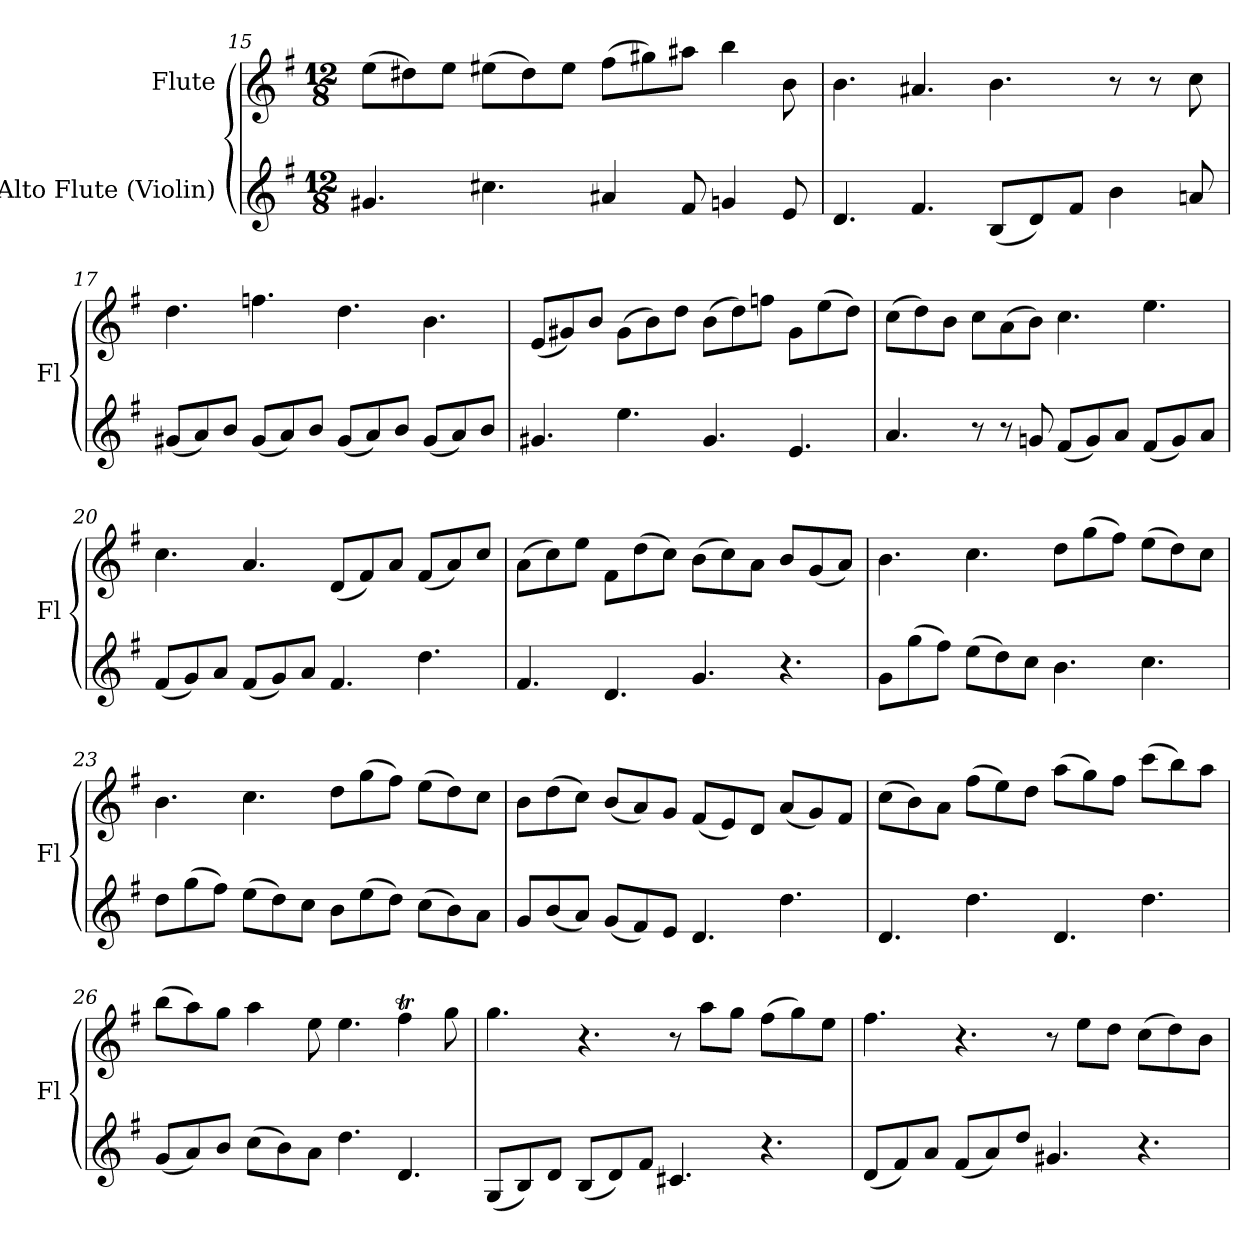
**kern	**kern
*part2	*part1
*staff2	*staff1
*I"Alto Flute  (Violin)	*I"Flute
*I'Fl	*I'Fl
*clefG2	*clefG2
*k[f#]	*k[f#]
*e:	*e:
*M12/8	*M12/8
=15	=15
4.g#X/	(8ee\L
.	8dd#X\)
.	8ee\J
4.cc#X\	(8ee#X\L
.	8dd#\)
.	8ee#\J
4a#X/	(8ff#\L
.	8gg#X\)
8f#/	8aa#X\J
4gn/	4bb\
8e/	8b\
!!LO:LB:g=z
=16	=16
4.d/	4.b\
4.f#/	4.a#X/
(8B/L	4.b\
8d/)	.
8f#/J	.
4b\	8r
.	8r
8an/	8cc\
=17	=17
(8g#X/L	4.dd\
8a/)	.
8b/J	.
(8g#/L	4.ffn\
8a/)	.
8b/J	.
(8g#/L	4.dd\
8a/)	.
8b/J	.
(8g#/L	4.b\
8a/)	.
8b/J	.
=18	=18
4.g#X/	(8e/L
.	8g#X/)
.	8b/J
4.ee\	(8g#\L
.	8b\)
.	8dd\J
4.g#/	(8b\L
.	8dd\)
.	8ffn\J
4.e/	8g#\L
.	(8ee\
.	8dd\J)
!!LO:LB:g=z
=19	=19
4.a/	(8cc\L
.	8dd\)
.	8b\J
8r	8cc\L
8r	(8a\
8gn/	8b\J)
(8f#/L	4.cc\
8g/)	.
8a/J	.
(8f#/L	4.ee\
8g/)	.
8a/J	.
=20	=20
(8f#/L	4.cc\
8g/)	.
8a/J	.
(8f#/L	4.a/
8g/)	.
8a/J	.
4.f#/	(8d/L
.	8f#/)
.	8a/J
4.dd\	(8f#/L
.	8a/)
.	8cc/J
=21	=21
4.f#/	(8a\L
.	8cc\)
.	8ee\J
4.d/	8f#\L
.	(8dd\
.	8cc\J)
4.g/	(8b\L
.	8cc\)
.	8a\J
4.r	8b/L
.	(8g/
.	8a/J)
!!LO:LB:g=z
=22	=22
8g\L	4.b\
(8gg\	.
8ff#\J)	.
(8ee\L	4.cc\
8dd\)	.
8cc\J	.
4.b\	8dd\L
.	(8gg\
.	8ff#\J)
4.cc\	(8ee\L
.	8dd\)
.	8cc\J
=23	=23
8dd\L	4.b\
(8gg\	.
8ff#\J)	.
(8ee\L	4.cc\
8dd\)	.
8cc\J	.
8b\L	8dd\L
(8ee\	(8gg\
8dd\J)	8ff#\J)
(8cc\L	(8ee\L
8b\)	8dd\)
8a\J	8cc\J
=24	=24
8g/L	8b\L
(8b/	(8dd\
8a/J)	8cc\J)
(8g/L	(8b/L
8f#/)	8a/)
8e/J	8g/J
4.d/	(8f#/L
.	8e/)
.	8d/J
4.dd\	(8a/L
.	8g/)
.	8f#/J
!!LO:PB:g=z
=25	=25
4.d/	(8cc\L
.	8b\)
.	8a\J
4.dd\	(8ff#\L
.	8ee\)
.	8dd\J
4.d/	(8aa\L
.	8gg\)
.	8ff#\J
4.dd\	(8ccc\L
.	8bb\)
.	8aa\J
=26	=26
(8g/L	(8bb\L
8a/)	8aa\)
8b/J	8gg\J
(8cc\L	4aa\
8b\)	.
8a\J	8ee\
4.dd\	4.ee\
4.d/	4ff#t\
.	8gg\
=27	=27
(8G/L	4.gg\
8B/)	.
8d/J	.
(8B/L	4.r
8d/)	.
8f#/J	.
4.c#X/	8r
.	8aa\L
.	8gg\J
4.r	(8ff#\L
.	8gg\)
.	8ee\J
!!LO:LB:g=z
=28	=28
(8d/L	4.ff#\
8f#/)	.
8a/J	.
(8f#/L	4.r
8a/)	.
8dd/J	.
4.g#X/	8r
.	8ee\L
.	8dd\J
4.r	(8cc\L
.	8dd\)
.	8b\J
=	=
*-	*-
